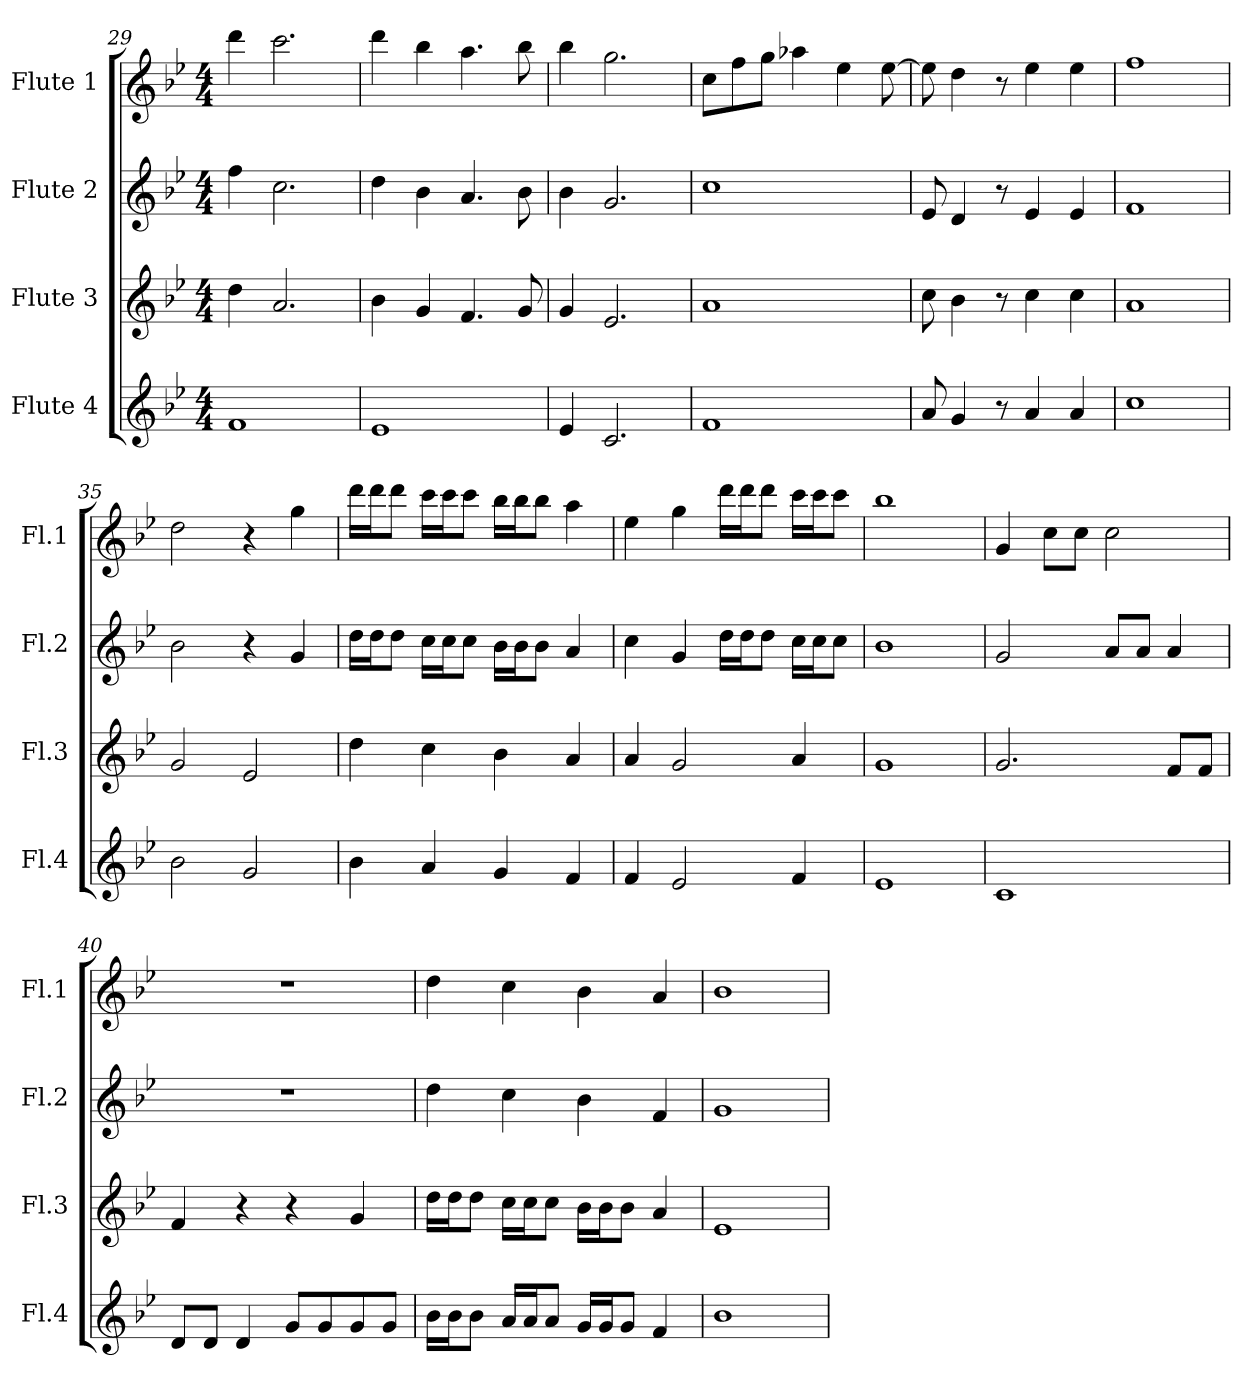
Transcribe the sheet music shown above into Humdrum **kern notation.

**kern	**kern	**kern	**kern
*part4	*part3	*part2	*part1
*staff4	*staff3	*staff2	*staff1
*I"Flute 4	*I"Flute 3	*I"Flute 2	*I"Flute 1
*I'Fl.4	*I'Fl.3	*I'Fl.2	*I'Fl.1
*clefG2	*clefG2	*clefG2	*clefG2
*k[b-e-]	*k[b-e-]	*k[b-e-]	*k[b-e-]
*B-:	*B-:	*B-:	*B-:
*M4/4	*M4/4	*M4/4	*M4/4
=29	=29	=29	=29
1f	4dd\	4ff\	4ddd\
.	2.a/	2.cc\	2.ccc\
=30	=30	=30	=30
1e-	4b-\	4dd\	4ddd\
.	4g/	4b-\	4bb-\
.	4.f/	4.a/	4.aa\
.	8g/	8b-\	8bb-\
=31	=31	=31	=31
4e-/	4g/	4b-\	4bb-\
2.c/	2.e-/	2.g/	2.gg\
=32	=32	=32	=32
1f	1a	1cc	8cc\L
.	.	.	8ff\
.	.	.	8gg\J
.	.	.	4aa-X\
.	.	.	4ee-\
.	.	.	[8ee-\
!!LO:PB:g=z
=33	=33	=33	=33
8a/	8cc\	8e-/	8ee-\]
4g/	4b-\	4d/	4dd\
8r	8r	8r	8r
4a/	4cc\	4e-/	4ee-\
4a/	4cc\	4e-/	4ee-\
=34	=34	=34	=34
1cc	1a	1f	1ff
=35	=35	=35	=35
2b-\	2g/	2b-\	2dd\
2g/	2e-/	4r	4r
.	.	4g/	4gg\
=36	=36	=36	=36
4b-\	4dd\	16dd\LL	16ddd\LL
.	.	16dd\J	16ddd\J
.	.	8dd\J	8ddd\J
4a/	4cc\	16cc\LL	16ccc\LL
.	.	16cc\J	16ccc\J
.	.	8cc\J	8ccc\J
4g/	4b-\	16b-\LL	16bb-\LL
.	.	16b-\J	16bb-\J
.	.	8b-\J	8bb-\J
4f/	4a/	4a/	4aa\
=37	=37	=37	=37
4f/	4a/	4cc\	4ee-\
2e-/	2g/	4g/	4gg\
.	.	16dd\LL	16ddd\LL
.	.	16dd\J	16ddd\J
.	.	8dd\J	8ddd\J
4f/	4a/	16cc\LL	16ccc\LL
.	.	16cc\J	16ccc\J
.	.	8cc\J	8ccc\J
=38	=38	=38	=38
1e-	1g	1b-	1bb-
=39	=39	=39	=39
1c	2.g/	2g/	4g/
.	.	.	8cc\L
.	.	.	8cc\J
.	.	8a/L	2cc\
.	.	8a/J	.
.	8f/L	4a/	.
.	8f/J	.	.
!!LO:LB:g=z
=40	=40	=40	=40
8d/L	4f/	1r	1r
8d/J	.	.	.
4d/	4r	.	.
8g/L	4r	.	.
8g/	.	.	.
8g/	4g/	.	.
8g/J	.	.	.
=41	=41	=41	=41
16b-\LL	16dd\LL	4dd\	4dd\
16b-\J	16dd\J	.	.
8b-\J	8dd\J	.	.
16a/LL	16cc\LL	4cc\	4cc\
16a/J	16cc\J	.	.
8a/J	8cc\J	.	.
16g/LL	16b-\LL	4b-\	4b-\
16g/J	16b-\J	.	.
8g/J	8b-\J	.	.
4f/	4a/	4f/	4a/
=42	=42	=42	=42
1b-	1e-	1g	1b-
=	=	=	=
*-	*-	*-	*-
